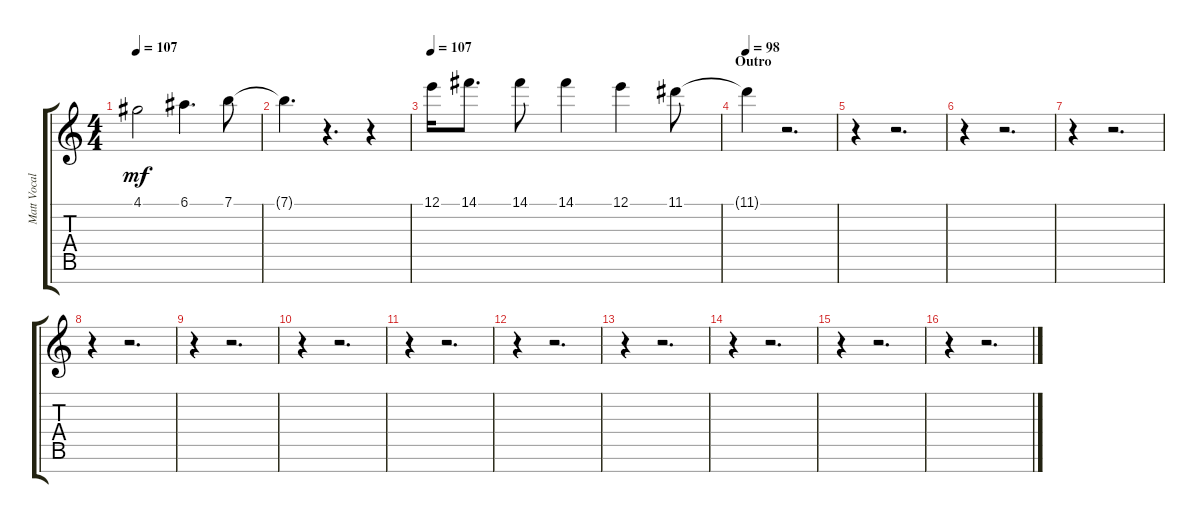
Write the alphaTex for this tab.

\track ("Matt Vocals" "Matt Vocal") {instrument distortionguitar}
\staff {score tabs}
\tuning (E4 B3 G3 D3 A2 E2 B1) {hide}
\ts (4 4)
\tempo 107
\clef g2
\ks c
4.1.2{dy mf} 6.1.4{d} 7.1.8 |
7.1{t}.4{d} r.4{d} r.4 |
\tempo 107
12.1.16 14.1.8{d} 14.1.8 14.1.4 12.1.4 11.1.8 |
\section ("" "Outro")
\tempo 98
11.1{t}.4 r.2{d} |
r.4 r.2{d} |
r.4 r.2{d} |
r.4 r.2{d} |
r.4 r.2{d} |
r.4 r.2{d} |
r.4 r.2{d} |
r.4 r.2{d} |
r.4 r.2{d} |
r.4 r.2{d} |
r.4 r.2{d} |
r.4 r.2{d} |
r.4 r.2{d}
